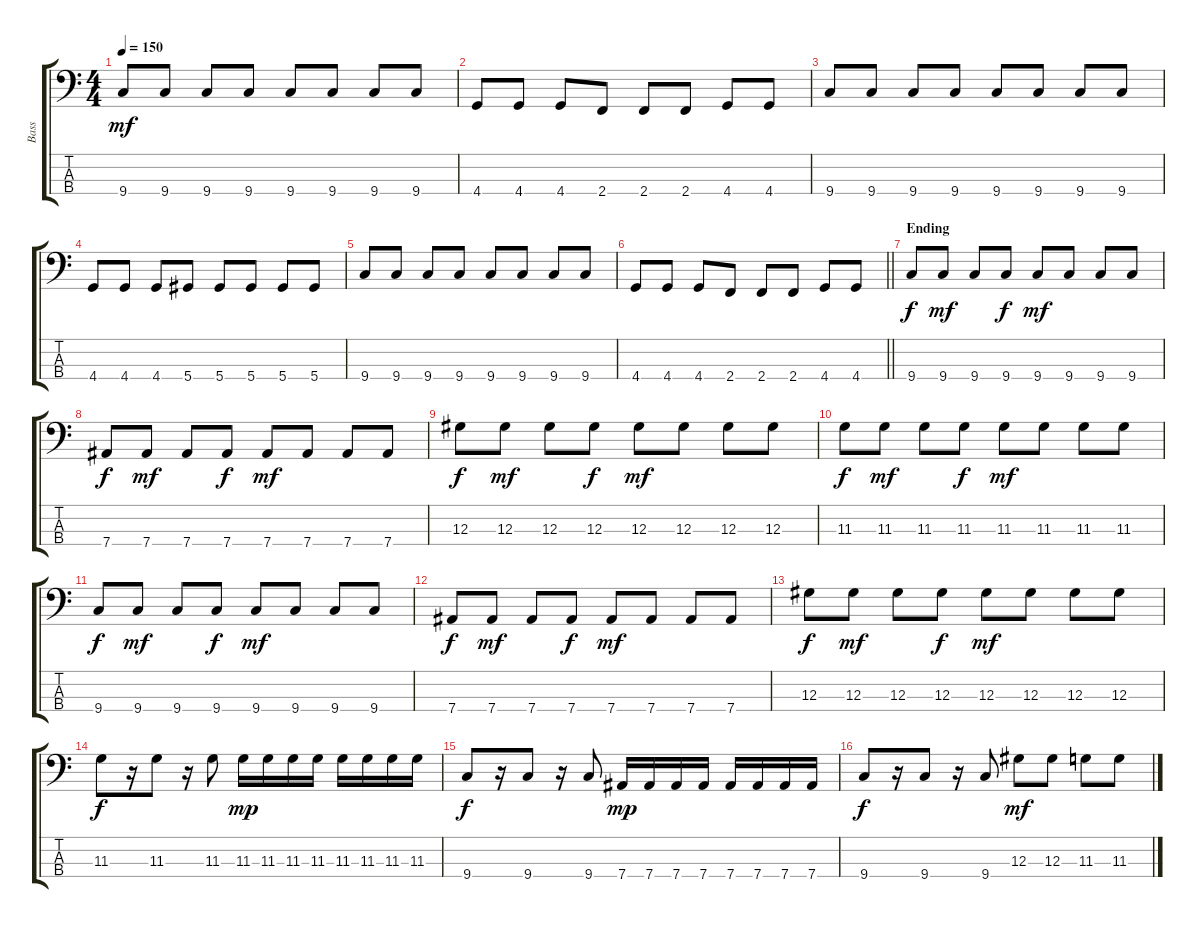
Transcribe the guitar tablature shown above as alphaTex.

\track ("Bass" "Bass") {instrument electricbasspick}
\staff {score tabs}
\tuning (Gb2 Db2 Ab1 Eb1) {hide}
\ts (4 4)
\tempo 150
\clef f4
\ks c
9.4.8{dy mf} 9.4.8 9.4.8 9.4.8 9.4.8 9.4.8 9.4.8 9.4.8 |
4.4.8 4.4.8 4.4.8 2.4.8 2.4.8 2.4.8 4.4.8 4.4.8 |
9.4.8 9.4.8 9.4.8 9.4.8 9.4.8 9.4.8 9.4.8 9.4.8 |
4.4.8 4.4.8 4.4.8 5.4.8 5.4.8 5.4.8 5.4.8 5.4.8 |
9.4.8 9.4.8 9.4.8 9.4.8 9.4.8 9.4.8 9.4.8 9.4.8 |
\barLineRight lightlight
4.4.8 4.4.8 4.4.8 2.4.8 2.4.8 2.4.8 4.4.8 4.4.8 |
\section ("" "Ending")
9.4.8{dy f} 9.4.8{dy mf} 9.4.8 9.4.8{dy f} 9.4.8{dy mf} 9.4.8 9.4.8 9.4.8 |
7.4.8{dy f} 7.4.8{dy mf} 7.4.8 7.4.8{dy f} 7.4.8{dy mf} 7.4.8 7.4.8 7.4.8 |
12.3.8{dy f} 12.3.8{dy mf} 12.3.8 12.3.8{dy f} 12.3.8{dy mf} 12.3.8 12.3.8 12.3.8 |
11.3.8{dy f} 11.3.8{dy mf} 11.3.8 11.3.8{dy f} 11.3.8{dy mf} 11.3.8 11.3.8 11.3.8 |
9.4.8{dy f} 9.4.8{dy mf} 9.4.8 9.4.8{dy f} 9.4.8{dy mf} 9.4.8 9.4.8 9.4.8 |
7.4.8{dy f} 7.4.8{dy mf} 7.4.8 7.4.8{dy f} 7.4.8{dy mf} 7.4.8 7.4.8 7.4.8 |
12.3.8{dy f} 12.3.8{dy mf} 12.3.8 12.3.8{dy f} 12.3.8{dy mf} 12.3.8 12.3.8 12.3.8 |
11.3.8{dy f} r.16 11.3.8 r.16 11.3.8 11.3.16{dy mp} 11.3.16 11.3.16 11.3.16 11.3.16 11.3.16 11.3.16 11.3.16 |
9.4.8{dy f} r.16 9.4.8 r.16 9.4.8 7.4.16{dy mp} 7.4.16 7.4.16 7.4.16 7.4.16 7.4.16 7.4.16 7.4.16 |
9.4.8{dy f} r.16 9.4.8 r.16 9.4.8 12.3.8{dy mf} 12.3.8 11.3.8 11.3.8
